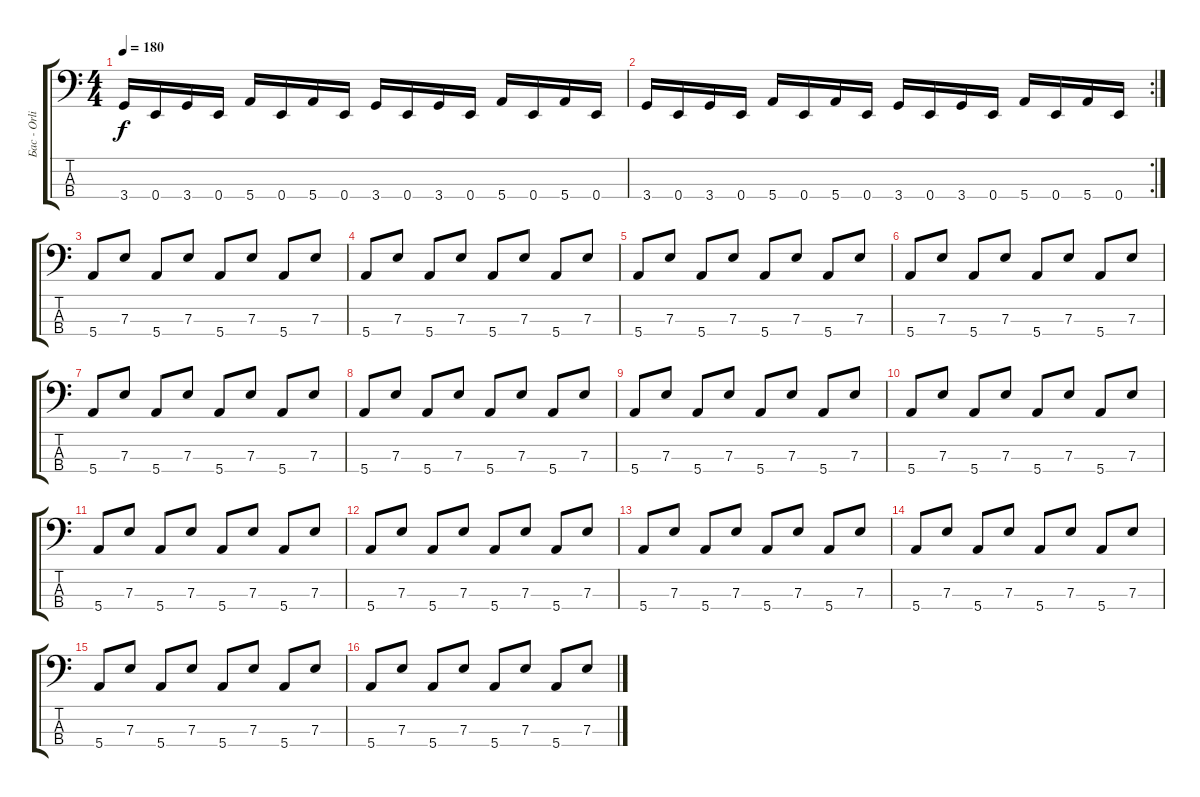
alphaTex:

\track ("Бас - Orlik" "Бас - Orli") {instrument acousticbass}
\staff {score tabs}
\tuning (G2 D2 A1 E1) {hide}
\ts (4 4)
\tempo 180
\clef f4
\ks c
3.4.16{dy f} 0.4.16 3.4.16 0.4.16 5.4.16 0.4.16 5.4.16 0.4.16 3.4.16 0.4.16 3.4.16 0.4.16 5.4.16 0.4.16 5.4.16 0.4.16 |
\rc 2
3.4.16 0.4.16 3.4.16 0.4.16 5.4.16 0.4.16 5.4.16 0.4.16 3.4.16 0.4.16 3.4.16 0.4.16 5.4.16 0.4.16 5.4.16 0.4.16 |
5.4.8 7.3.8 5.4.8 7.3.8 5.4.8 7.3.8 5.4.8 7.3.8 |
5.4.8 7.3.8 5.4.8 7.3.8 5.4.8 7.3.8 5.4.8 7.3.8 |
5.4.8 7.3.8 5.4.8 7.3.8 5.4.8 7.3.8 5.4.8 7.3.8 |
5.4.8 7.3.8 5.4.8 7.3.8 5.4.8 7.3.8 5.4.8 7.3.8 |
5.4.8 7.3.8 5.4.8 7.3.8 5.4.8 7.3.8 5.4.8 7.3.8 |
5.4.8 7.3.8 5.4.8 7.3.8 5.4.8 7.3.8 5.4.8 7.3.8 |
5.4.8 7.3.8 5.4.8 7.3.8 5.4.8 7.3.8 5.4.8 7.3.8 |
5.4.8 7.3.8 5.4.8 7.3.8 5.4.8 7.3.8 5.4.8 7.3.8 |
5.4.8 7.3.8 5.4.8 7.3.8 5.4.8 7.3.8 5.4.8 7.3.8 |
5.4.8 7.3.8 5.4.8 7.3.8 5.4.8 7.3.8 5.4.8 7.3.8 |
5.4.8 7.3.8 5.4.8 7.3.8 5.4.8 7.3.8 5.4.8 7.3.8 |
5.4.8 7.3.8 5.4.8 7.3.8 5.4.8 7.3.8 5.4.8 7.3.8 |
5.4.8 7.3.8 5.4.8 7.3.8 5.4.8 7.3.8 5.4.8 7.3.8 |
5.4.8 7.3.8 5.4.8 7.3.8 5.4.8 7.3.8 5.4.8 7.3.8
